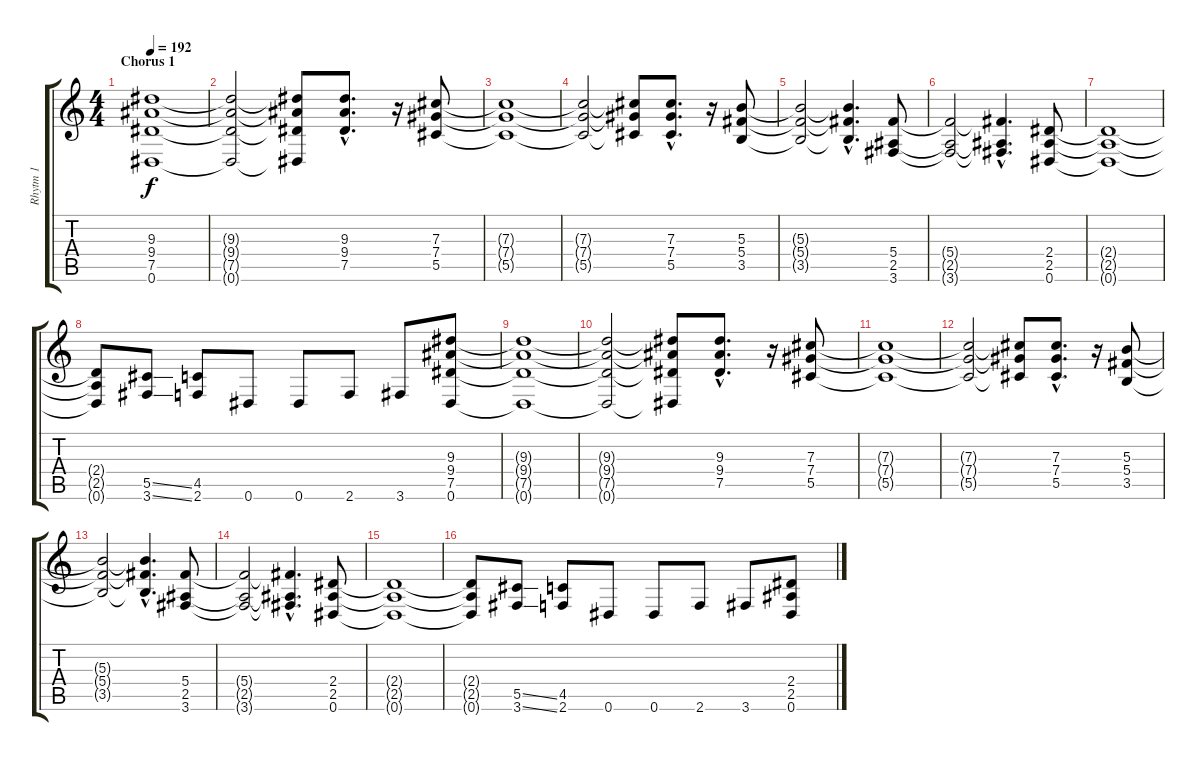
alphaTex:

\track ("Rhytm 1" "Rhytm 1") {instrument distortionguitar}
\staff {score tabs}
\tuning (Eb4 Bb3 Gb3 Db3 Ab2 Eb2) {hide}
\ts (4 4)
\section ("" "Chorus 1")
\tempo 192
\clef g2
\ks c
(9.3{t} 9.4{t} 7.5{t} 0.6{t}).1{dy f} |
(9.3{t} 9.4{t} 7.5{t} 0.6{t}).2 (9.3{t} 9.4{t} 7.5{t} 0.6{t}).8 (9.3{hac} 9.4{hac} 7.5{hac}).8{d} r.16 (7.3 7.4 5.5).8 |
(7.3{t} 7.4{t} 5.5{t}).1 |
(7.3{t} 7.4{t} 5.5{t}).2 (7.3{t} 7.4{t} 5.5{t}).8 (7.3{hac} 7.4{hac} 5.5{hac}).8{d} r.16 (5.3 5.4 3.5).8 |
(5.3{t} 5.4{t} 3.5{t}).2 (5.3{hac t} 5.4{hac t} 3.5{hac t}).4{d} (5.4 2.5 3.6).8 |
(5.4{t} 2.5{t} 3.6{t}).2 (5.4{hac t} 2.5{hac t} 3.6{hac t}).4{d} (2.4 2.5 0.6).8 |
(2.4{t} 2.5{t} 0.6{t}).1 |
(2.4{t} 2.5{t} 0.6{t}).8 (5.5{ss} 3.6{ss}).8 (4.5 2.6).8 0.6.8 0.6.8 2.6.8 3.6.8 (9.3 9.4 7.5 0.6).8 |
(9.3{t} 9.4{t} 7.5{t} 0.6{t}).1 |
(9.3{t} 9.4{t} 7.5{t} 0.6{t}).2 (9.3{t} 9.4{t} 7.5{t} 0.6{t}).8 (9.3{hac} 9.4{hac} 7.5{hac}).8{d} r.16 (7.3 7.4 5.5).8 |
(7.3{t} 7.4{t} 5.5{t}).1 |
(7.3{t} 7.4{t} 5.5{t}).2 (7.3{t} 7.4{t} 5.5{t}).8 (7.3{hac} 7.4{hac} 5.5{hac}).8{d} r.16 (5.3 5.4 3.5).8 |
(5.3{t} 5.4{t} 3.5{t}).2 (5.3{hac t} 5.4{hac t} 3.5{hac t}).4{d} (5.4 2.5 3.6).8 |
(5.4{t} 2.5{t} 3.6{t}).2 (5.4{hac t} 2.5{hac t} 3.6{hac t}).4{d} (2.4 2.5 0.6).8 |
(2.4{t} 2.5{t} 0.6{t}).1 |
(2.4{t} 2.5{t} 0.6{t}).8 (5.5{ss} 3.6{ss}).8 (4.5 2.6).8 0.6.8 0.6.8 2.6.8 3.6.8 (2.4 2.5 0.6).8
